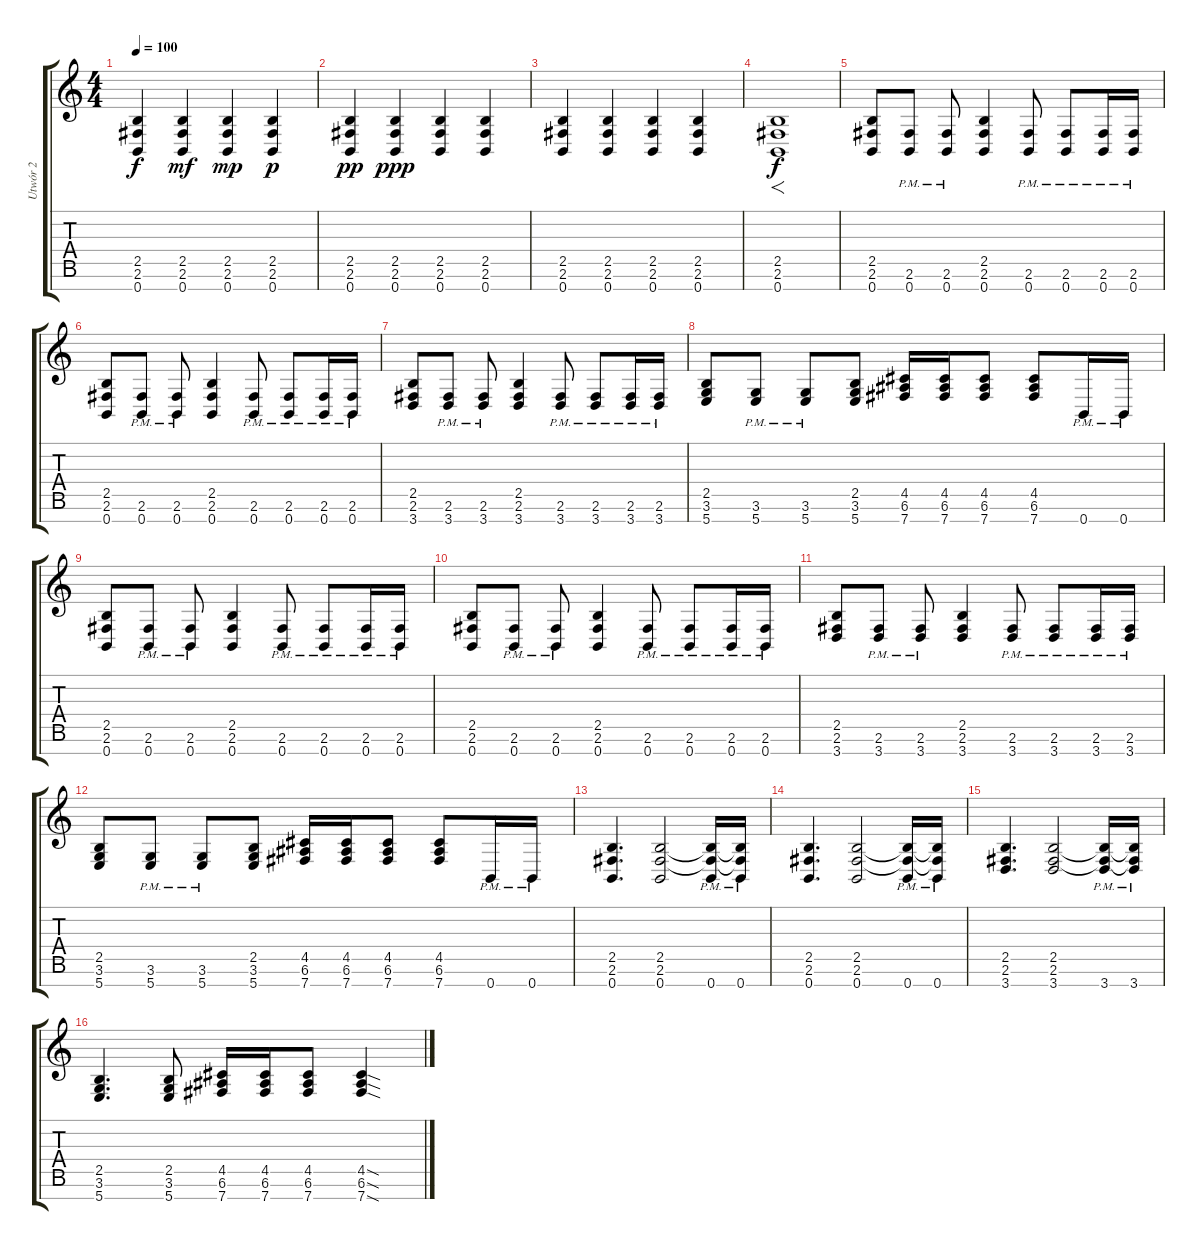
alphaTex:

\track ("Utwór 2" "Utwór 2") {instrument distortionguitar}
\staff {score tabs}
\tuning (E4 B3 G3 D3 A2 E2 B1) {hide}
\ts (4 4)
\tempo 100
\clef g2
\ks c
(2.5 2.6 0.7).4{dy f} (2.5 2.6 0.7).4{dy mf} (2.5 2.6 0.7).4{dy mp} (2.5 2.6 0.7).4{dy p} |
(2.5 2.6 0.7).4{dy pp} (2.5 2.6 0.7).4{dy ppp} (2.5 2.6 0.7).4 (2.5 2.6 0.7).4 |
(2.5 2.6 0.7).4 (2.5 2.6 0.7).4 (2.5 2.6 0.7).4 (2.5 2.6 0.7).4 |
(2.5 2.6 0.7).1{f dy f} |
(2.5 2.6 0.7).8 (2.6{pm} 0.7{pm}).8 (2.6{pm} 0.7{pm}).8 (2.5 2.6 0.7).4 (2.6{pm} 0.7{pm}).8 (2.6{pm} 0.7{pm}).8 (2.6{pm} 0.7{pm}).16 (2.6{pm} 0.7{pm}).16 |
(2.5 2.6 0.7).8 (2.6{pm} 0.7{pm}).8 (2.6{pm} 0.7{pm}).8 (2.5 2.6 0.7).4 (2.6{pm} 0.7{pm}).8 (2.6{pm} 0.7{pm}).8 (2.6{pm} 0.7{pm}).16 (2.6{pm} 0.7{pm}).16 |
(2.5 2.6 3.7).8 (2.6{pm} 3.7{pm}).8 (2.6{pm} 3.7{pm}).8 (2.5 2.6 3.7).4 (2.6{pm} 3.7{pm}).8 (2.6{pm} 3.7{pm}).8 (2.6{pm} 3.7{pm}).16 (2.6{pm} 3.7{pm}).16 |
(2.5 3.6 5.7).8 (3.6{pm} 5.7{pm}).8 (3.6{pm} 5.7{pm}).8 (2.5 3.6 5.7).8 (4.5 6.6 7.7).16 (4.5 6.6 7.7).16 (4.5 6.6 7.7).8 (4.5 6.6 7.7).8 0.7{pm}.16 0.7{pm}.16 |
(2.5 2.6 0.7).8 (2.6{pm} 0.7{pm}).8 (2.6{pm} 0.7{pm}).8 (2.5 2.6 0.7).4 (2.6{pm} 0.7{pm}).8 (2.6{pm} 0.7{pm}).8 (2.6{pm} 0.7{pm}).16 (2.6{pm} 0.7{pm}).16 |
(2.5 2.6 0.7).8 (2.6{pm} 0.7{pm}).8 (2.6{pm} 0.7{pm}).8 (2.5 2.6 0.7).4 (2.6{pm} 0.7{pm}).8 (2.6{pm} 0.7{pm}).8 (2.6{pm} 0.7{pm}).16 (2.6{pm} 0.7{pm}).16 |
(2.5 2.6 3.7).8 (2.6{pm} 3.7{pm}).8 (2.6{pm} 3.7{pm}).8 (2.5 2.6 3.7).4 (2.6{pm} 3.7{pm}).8 (2.6{pm} 3.7{pm}).8 (2.6{pm} 3.7{pm}).16 (2.6{pm} 3.7{pm}).16 |
(2.5 3.6 5.7).8 (3.6{pm} 5.7{pm}).8 (3.6{pm} 5.7{pm}).8 (2.5 3.6 5.7).8 (4.5 6.6 7.7).16 (4.5 6.6 7.7).16 (4.5 6.6 7.7).8 (4.5 6.6 7.7).8 0.7{pm}.16 0.7{pm}.16 |
(2.5 2.6 0.7).4{d} (2.5 2.6 0.7).2 (2.5{t} 2.6{t} 0.7{pm}).16 (2.5{t} 2.6{t} 0.7{pm}).16 |
(2.5 2.6 0.7).4{d} (2.5 2.6 0.7).2 (2.5{t} 2.6{t} 0.7{pm}).16 (2.5{t} 2.6{t} 0.7{pm}).16 |
(2.5 2.6 3.7).4{d} (2.5 2.6 3.7).2 (2.5{t} 2.6{t} 3.7{pm}).16 (2.5{t} 2.6{t} 3.7{pm}).16 |
(2.5 3.6 5.7).4{d} (2.5 3.6 5.7).8 (4.5 6.6 7.7).16 (4.5 6.6 7.7).16 (4.5 6.6 7.7).8 (4.5{sod} 6.6{sod} 7.7{sod}).4
